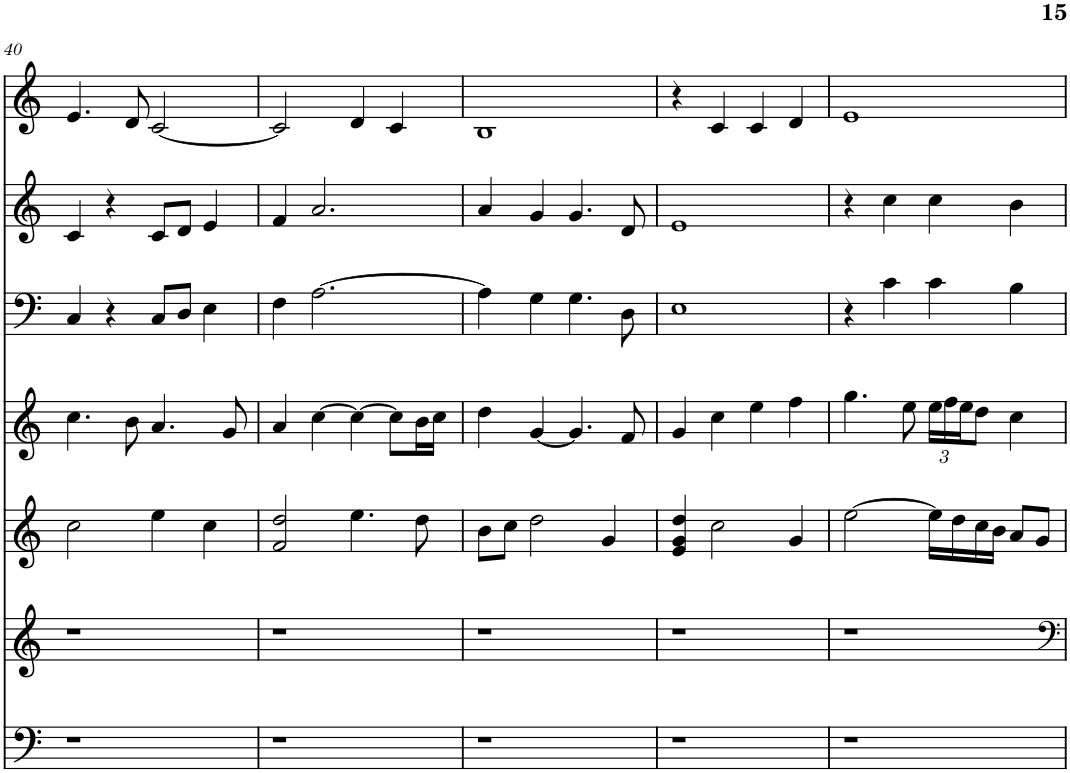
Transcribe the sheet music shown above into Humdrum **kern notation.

**kern	**kern	**kern	**kern	**kern	**kern	**kern
*part7	*part6	*part5	*part4	*part3	*part2	*part1
*staff7	*staff6	*staff5	*staff4	*staff3	*staff2	*staff1
*I"Piano	*I"Piano	*I"Piano	*I"Piano	*I"Piano	*I"Piano	*I"Piano
*I'Pno	*I'Pno	*I'Pno	*I'Pno	*I'Pno	*I'Pno	*I'Pno
!!LO:PB:g=z
*clefF4	*clefG2	*clefG2	*clefG2	*clefF4	*clefG2	*clefG2
*k[]	*k[]	*k[]	*k[]	*k[]	*k[]	*k[]
*	*	*	*M4/4	*M4/4	*M4/4	*M4/4
*	*	*	*met(c)	*met(c)	*met(c)	*met(c)
=40	=40	=40	=40	=40	=40	=40
1r	1r	2cc\	4.cc\	4C/	4c/	4.e/
.	.	.	.	4r	4r	.
.	.	.	8b\	.	.	8d/
.	.	4ee\	4.a/	8C/L	8c/L	[2c/
.	.	.	.	8D/J	8d/J	.
.	.	4cc\	.	4E\	4e/	.
.	.	.	8g/	.	.	.
=41	=41	=41	=41	=41	=41	=41
1r	1r	2f/ 2dd/	4a/	4F\	4f/	2c/]
.	.	.	[4cc\	[2.A\	2.a/	.
.	.	4.ee\	4cc\_	.	.	4d/
.	.	.	8cc\L]	.	.	4c/
.	.	8dd\	16b\L	.	.	.
.	.	.	16cc\JJ	.	.	.
=42	=42	=42	=42	=42	=42	=42
1r	1r	8b\L	4dd\	4A\]	4a/	1B
.	.	8cc\J	.	.	.	.
.	.	2dd\	[4g/	4G\	4g/	.
.	.	.	4.g/]	4.G\	4.g/	.
.	.	4g/	.	.	.	.
.	.	.	8f/	8D\	8d/	.
=43	=43	=43	=43	=43	=43	=43
1r	1r	4e/ 4g/ 4dd/	4g/	1E	1e	4r
.	.	2cc\	4cc\	.	.	4c/
.	.	.	4ee\	.	.	4c/
.	.	4g/	4ff\	.	.	4d/
=44	=44	=44	=44	=44	=44	=44
1r	1r	[2ee\	4.gg\	4r	4r	1e
.	.	.	.	4c\	4cc\	.
.	.	.	8ee\	.	.	.
*	*	*	*Xbrackettup	*	*	*
.	.	16ee\LL]	24ee\LL	4c\	4cc\	.
.	.	.	24ff\	.	.	.
.	.	16dd\	.	.	.	.
.	.	.	24ee\J	.	.	.
.	.	16cc\	8dd\J	.	.	.
.	.	16b\JJ	.	.	.	.
.	.	8a/L	4cc\	4B\	4b\	.
.	.	8g/J	.	.	.	.
=	=	=	=	=	=	=
*-	*-	*-	*-	*-	*-	*-
